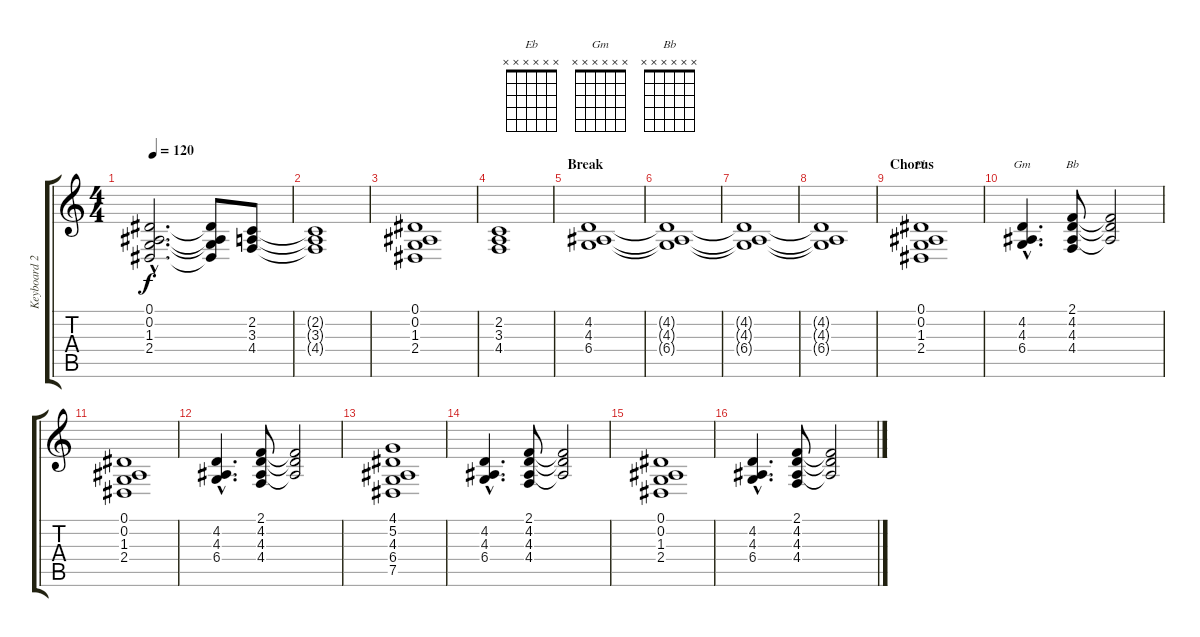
\track ("Keyboard 2" "Keyboard 2") {instrument pad2warm}
\staff {score tabs}
\tuning (Eb4 Bb3 Gb3 Db3 Ab2 Eb2) {hide}
\chord ("Eb" x x x x x x)
\chord ("Gm" x x x x x x)
\chord ("Bb" x x x x x x)
\ts (4 4)
\tempo 120
\clef g2
\ks c
(0.1{hac} 0.2{hac} 1.3{hac} 2.4{hac}).2{d dy f} (0.1{t} 0.2{t} 1.3{t} 2.4{t}).8 (2.2 3.3 4.4).8 |
(2.2{t} 3.3{t} 4.4{t}).1 |
(0.1 0.2 1.3 2.4).1 |
(2.2 3.3 4.4).1 |
\section ("" "Break")
(4.2 4.3 6.4).1{volume 11} |
(4.2{t} 4.3{t} 6.4{t}).1 |
(4.2{t} 4.3{t} 6.4{t}).1 |
(4.2{t} 4.3{t} 6.4{t}).1 |
\section ("" "Chorus")
(0.1 0.2 1.3 2.4).1{ch "Eb"} |
(4.2{hac} 4.3{hac} 6.4{hac}).4{d ch "Gm"} (2.1 4.2 4.3 4.4).8{ch "Bb"} (2.1{t} 4.2{t} 4.3{t}).2 |
(0.1 0.2 1.3 2.4).1 |
(4.2{hac} 4.3{hac} 6.4{hac}).4{d} (2.1 4.2 4.3 4.4).8 (2.1{t} 4.2{t} 4.3{t}).2 |
(4.1 5.2 4.3 6.4 7.5).1 |
(4.2{hac} 4.3{hac} 6.4{hac}).4{d} (2.1 4.2 4.3 4.4).8 (2.1{t} 4.2{t} 4.3{t}).2 |
(0.1 0.2 1.3 2.4).1 |
(4.2{hac} 4.3{hac} 6.4{hac}).4{d} (2.1 4.2 4.3 4.4).8 (2.1{t} 4.2{t} 4.3{t}).2
